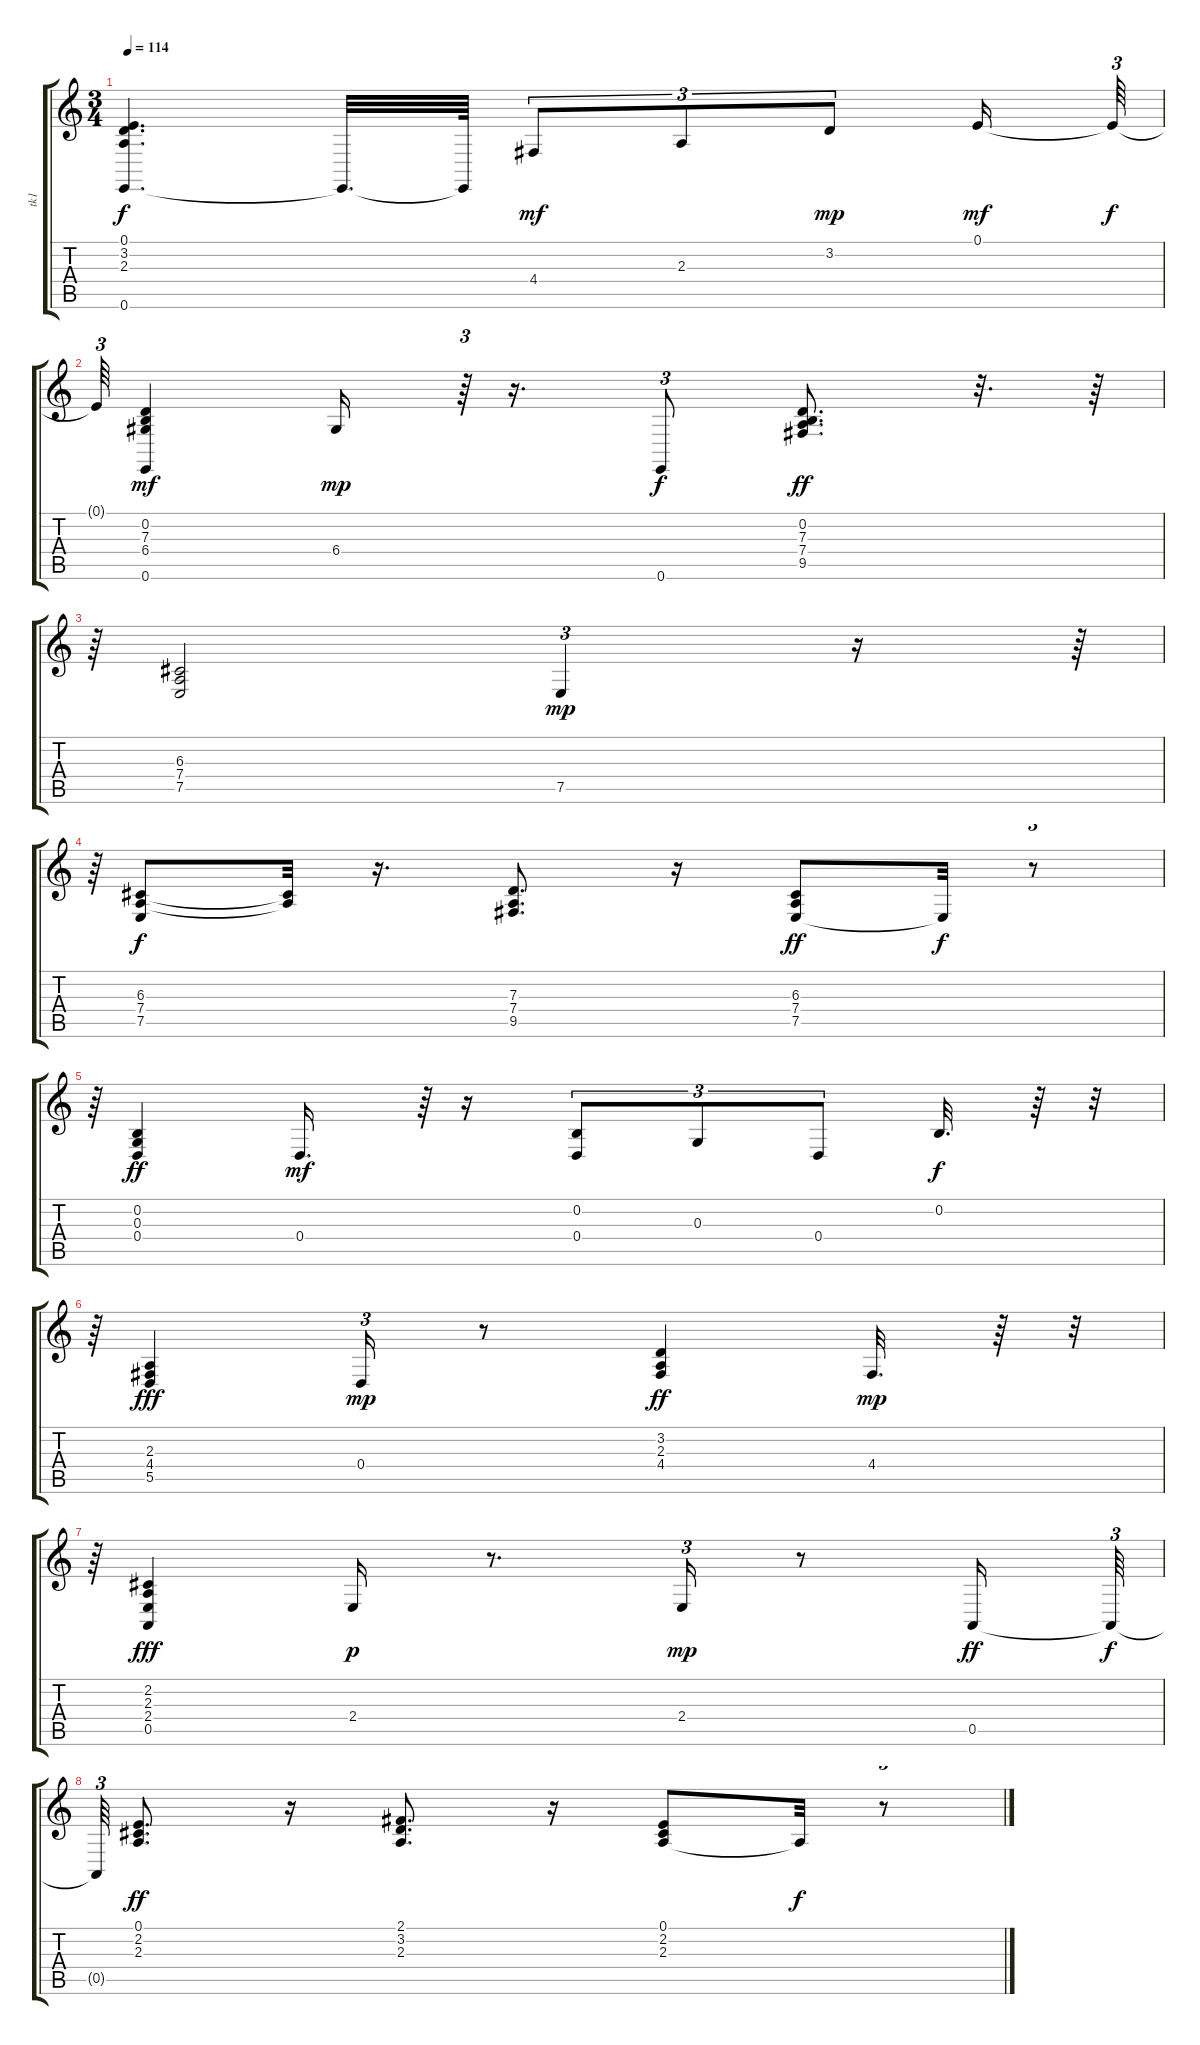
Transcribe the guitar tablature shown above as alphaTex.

\track ("tk1" "tk1") {instrument brightacousticpiano}
\staff {score tabs}
\tuning (E4 B3 G3 D3 A2 E2) {hide}
\ts (3 4)
\tempo 114
\clef g2
\ks c
(0.1{t} 3.2{t} 2.3{t} 0.6{t}).4{d dy f} 0.6{t}.32{d} 0.6{t}.64 4.4.8{tu (3 2) dy mf} 2.3.8{tu (3 2)} 3.2.8{tu (3 2) dy mp} 0.1.16{dy mf} 0.1{t}.64{tu (3 2) dy f} |
0.1{t}.64{tu (3 2)} (0.2 7.3 6.4 0.6).4{dy mf} 6.4.16{dy mp} r.64{tu (3 2)} r.16{d} 0.6.8{tu (3 2) dy f} (0.2 7.3 7.4 9.5).8{d dy ff} r.32{d} r.64 |
r.64{tu (3 2)} (6.3 7.4 7.5).2 7.5.4{tu (3 2) dy mp} r.16 r.64{tu (3 2)} |
r.64{tu (3 2)} (6.3 7.4 7.5).8{dy f} (6.3{t} 7.4{t}).32 r.16{d} (7.3 7.4 9.5).8{d} r.16 (6.3 7.4 7.5).8{dy ff} 7.5{t}.32{dy f} r.8{tu (3 2)} |
r.64{tu (3 2)} (0.2 0.3 0.4).4{dy ff} 0.4.16{d dy mf} r.64{tu (3 2)} r.16 (0.2 0.4).8{tu (3 2)} 0.3.8{tu (3 2)} 0.4.8{tu (3 2)} 0.2.32{d dy f} r.64 r.32{tu (3 2)} |
r.64{tu (3 2)} (2.3 4.4 5.5).4{dy fff} 0.4.16{tu (3 2) dy mp} r.8 (3.2 2.3 4.4).4{dy ff} 4.4.32{d dy mp} r.64 r.32{tu (3 2)} |
r.64{tu (3 2)} (2.2 2.3 2.4 0.5).4{dy fff} 2.4.16{dy p} r.8{d} 2.4.16{tu (3 2) dy mp} r.8 0.5.16{dy ff} 0.5{t}.64{tu (3 2) dy f} |
0.5{t}.64{tu (3 2)} (0.1 2.2 2.3).8{d dy ff} r.16 (2.1 3.2 2.3).8{d} r.16 (0.1 2.2 2.3).8 2.3{t}.32{dy f} r.8{tu (3 2)}
